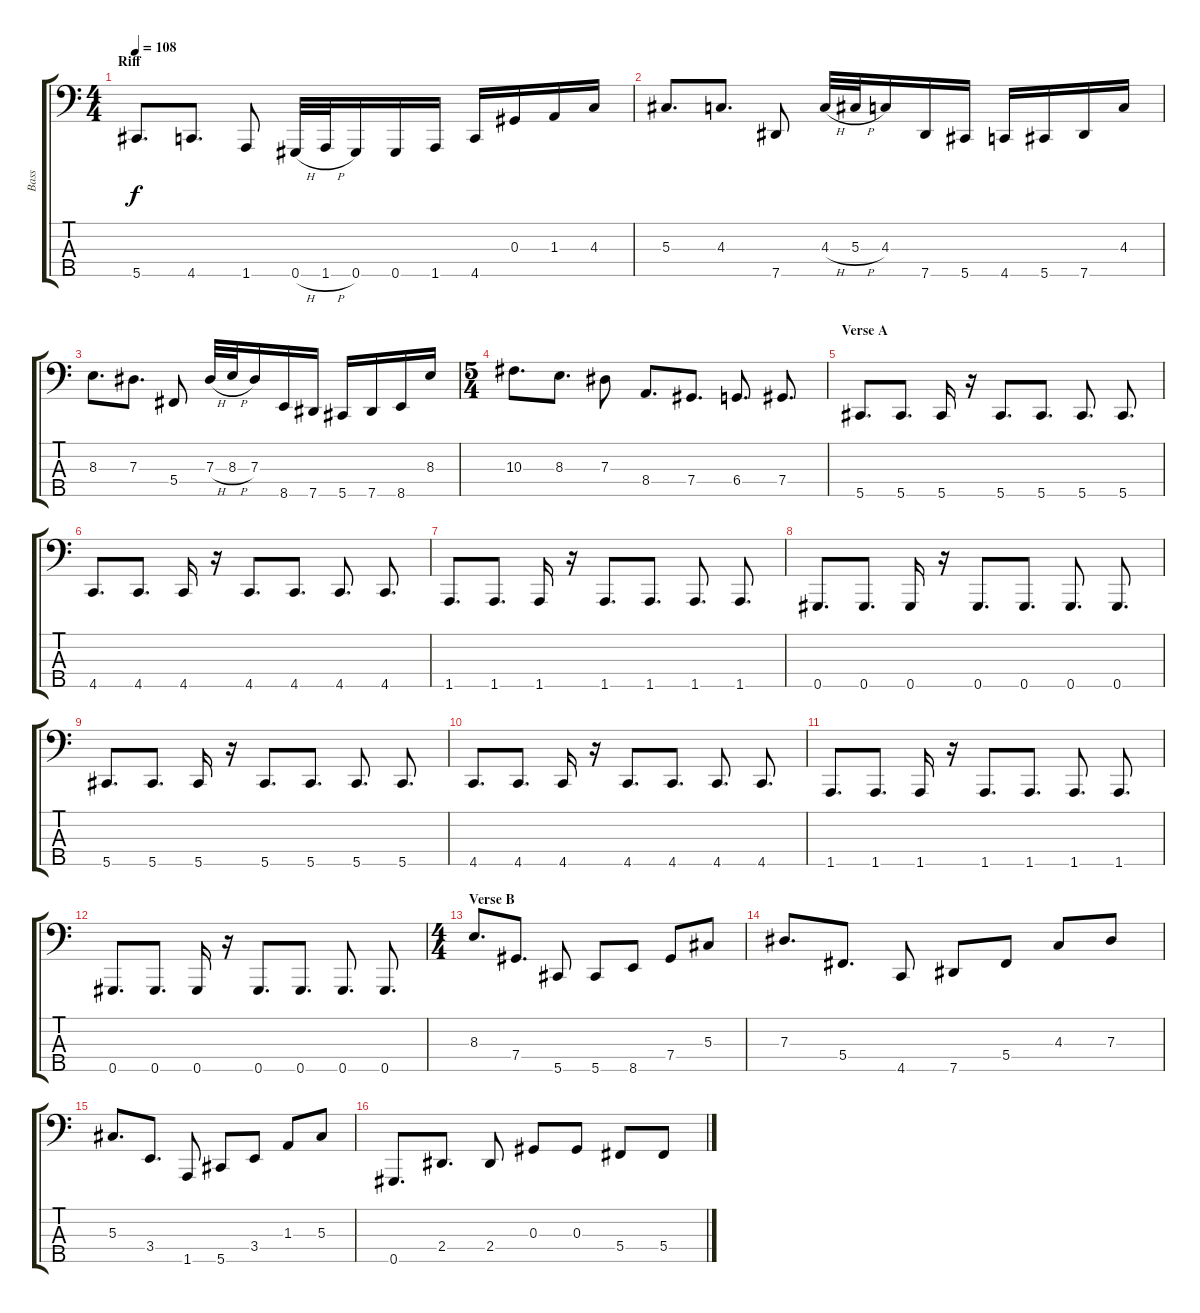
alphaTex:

\track ("Bass" "Bass") {instrument electricbasspick}
\staff {score tabs}
\tuning (Gb2 Db2 Ab1 Db1 Ab0) {hide}
\ts (4 4)
\section ("" "Riff")
\tempo 108
\clef f4
\ks c
5.5.8{d dy f} 4.5.8{d} 1.5.8 0.5{h}.32 1.5{h}.32 0.5.16 0.5.16 1.5.16 4.5.16 0.3.16 1.3.16 4.3.16 |
5.3.8{d} 4.3.8{d} 7.5.8 4.3{h}.32 5.3{h}.32 4.3.16 7.5.16 5.5.16 4.5.16 5.5.16 7.5.16 4.3.16 |
8.3.8{d} 7.3.8{d} 5.4.8 7.3{h}.32 8.3{h}.32 7.3.16 8.5.16 7.5.16 5.5.16 7.5.16 8.5.16 8.3.16 |
\ts (5 4)
10.3.8{d} 8.3.8{d} 7.3.8 8.4.8{d} 7.4.8{d} 6.4.8{d} 7.4.8{d} |
\section ("" "Verse A")
5.5.8{d} 5.5.8{d} 5.5.16 r.16 5.5.8{d} 5.5.8{d} 5.5.8{d} 5.5.8{d} |
4.5.8{d} 4.5.8{d} 4.5.16 r.16 4.5.8{d} 4.5.8{d} 4.5.8{d} 4.5.8{d} |
1.5.8{d} 1.5.8{d} 1.5.16 r.16 1.5.8{d} 1.5.8{d} 1.5.8{d} 1.5.8{d} |
0.5.8{d} 0.5.8{d} 0.5.16 r.16 0.5.8{d} 0.5.8{d} 0.5.8{d} 0.5.8{d} |
5.5.8{d} 5.5.8{d} 5.5.16 r.16 5.5.8{d} 5.5.8{d} 5.5.8{d} 5.5.8{d} |
4.5.8{d} 4.5.8{d} 4.5.16 r.16 4.5.8{d} 4.5.8{d} 4.5.8{d} 4.5.8{d} |
1.5.8{d} 1.5.8{d} 1.5.16 r.16 1.5.8{d} 1.5.8{d} 1.5.8{d} 1.5.8{d} |
0.5.8{d} 0.5.8{d} 0.5.16 r.16 0.5.8{d} 0.5.8{d} 0.5.8{d} 0.5.8{d} |
\ts (4 4)
\section ("" "Verse B")
8.3.8{d} 7.4.8{d} 5.5.8 5.5.8 8.5.8 7.4.8 5.3.8 |
7.3.8{d} 5.4.8{d} 4.5.8 7.5.8 5.4.8 4.3.8 7.3.8 |
5.3.8{d} 3.4.8{d} 1.5.8 5.5.8 3.4.8 1.3.8 5.3.8 |
0.5.8{d} 2.4.8{d} 2.4.8 0.3.8 0.3.8 5.4.8 5.4.8
